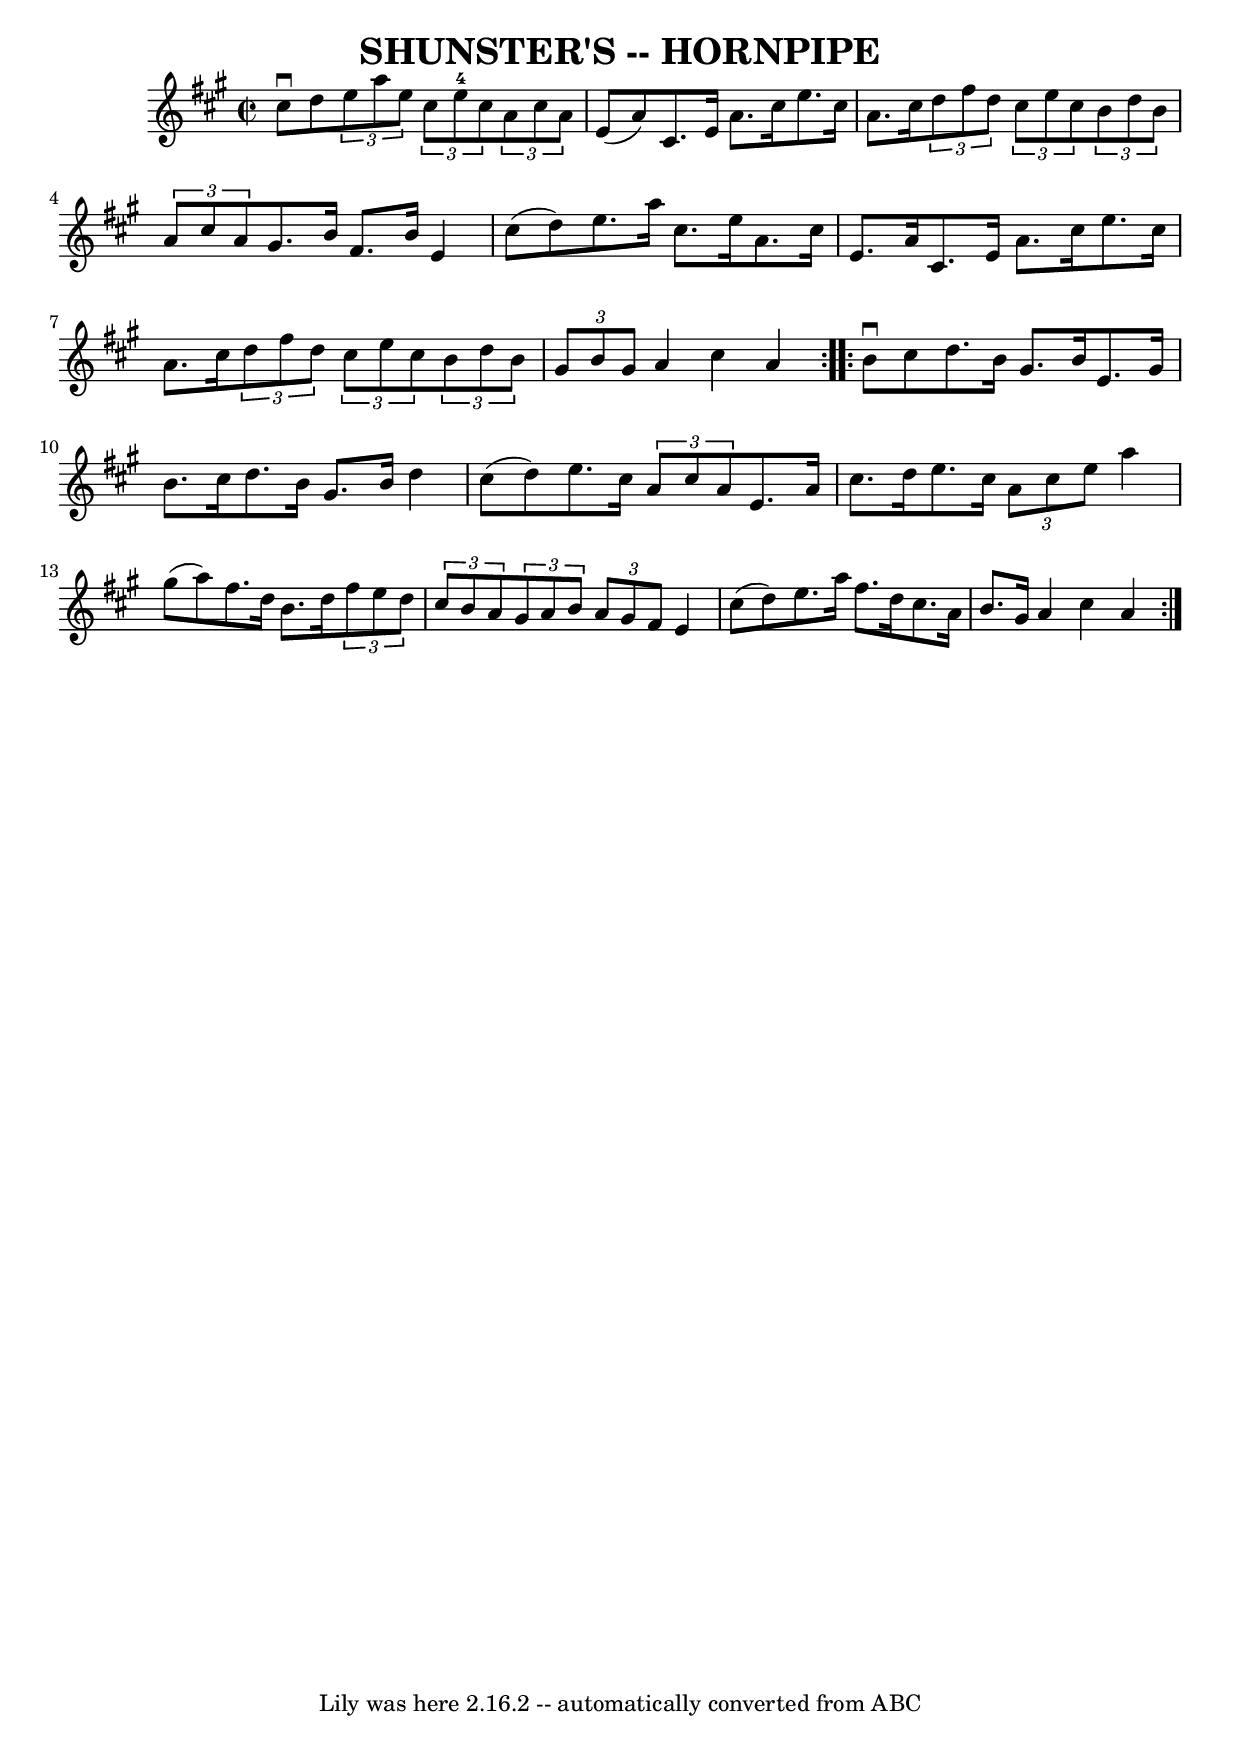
\version "2.16.2"
\include "Mammoth.ily"
\header {
  %% book = "Ryan's Mammoth Collection of Fiddle Tunes"
  crossRefNumber = "1"
  footnotes = ""
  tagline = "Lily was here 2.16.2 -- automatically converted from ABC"
  title = "SHUNSTER'S -- HORNPIPE"

}
voicedefault =  {



  \repeat volta 2 {

    \override Staff.TimeSignature #'style = #'C
    \time 2/2 
    \key a \major
    cis''8^\downbow d''8        |
    
    \times 2/3 { e''8 a''8 e''8  
	       }   \times 2/3 { cis''8 e''8-4   
				cis''8  
			      }   \times 2/3 { a'8 cis''8 a'8  
					     } e'8 (a'8)   |
    
    cis'8. e'16 a'8. cis''16 e''8. cis''16 a'8. cis''16      
    |
    \times 2/3 { d''8 fis''8 d''8  
	       }   \times 2/3 { cis''8   
				e''8 cis''8  
			      }   \times 2/3 { b'8 d''8 b'8  
					     }   \times 2/3 { a'8  
							      cis''8 a'8  
							    }   |
    gis'8. b'16 fis'8. b'16 e'4    
    cis''8 (d''8)   |
    |
    e''8. a''16 cis''8.    
    e''16 a'8. cis''16 e'8. a'16    |
    cis'8. e'16 a'8.   
    cis''16 e''8. cis''16 a'8. cis''16        |
    \times 2/3 {  
      d''8 fis''8 d''8  
    }   \times 2/3 { cis''8 e''8 cis''8  
		   }   
    \times 2/3 { b'8 d''8 b'8  
	       }   \times 2/3 { gis'8 b'8 gis'8  
			      }  
    |
    a'4 cis''4 a'4    
  }     
  \repeat volta 2 {
    b'8^\downbow   
    cis''8        |
    d''8. b'16 gis'8. b'16 e'8. gis'16    
    b'8. cis''16    |
    d''8. b'16 gis'8. b'16 d''4 cis''8 (d''8)       |
    e''8. cis''16    \times 2/3 { a'8 cis''8  
				  a'8  
				} e'8. a'16 cis''8. d''16    |
    e''8. cis''16    
    \times 2/3 { a'8 cis''8 e''8  
	       } a''4 gis''8 (a''8)   
    |
    |
    fis''8. d''16 b'8. d''16    \times 2/3 {   
      fis''8 e''8 d''8  
    }   \times 2/3 { cis''8 b'8 a'8  
		   }   |
    
    \times 2/3 { gis'8 a'8 b'8  
	       }   \times 2/3 { a'8 gis'8 fis'8  
			      } 
    e'4 cis''8 (d''8)       |
    e''8. a''16 fis''8.    
    d''16 cis''8. a'16 b'8. gis'16    |
    a'4 cis''4 a'4   
    
  }   

}

\score{
  <<

    \context Staff="default"
    {
      \voicedefault 
      
    }

  >>
  \layout {
    
  }
  \midi {
  }

}
